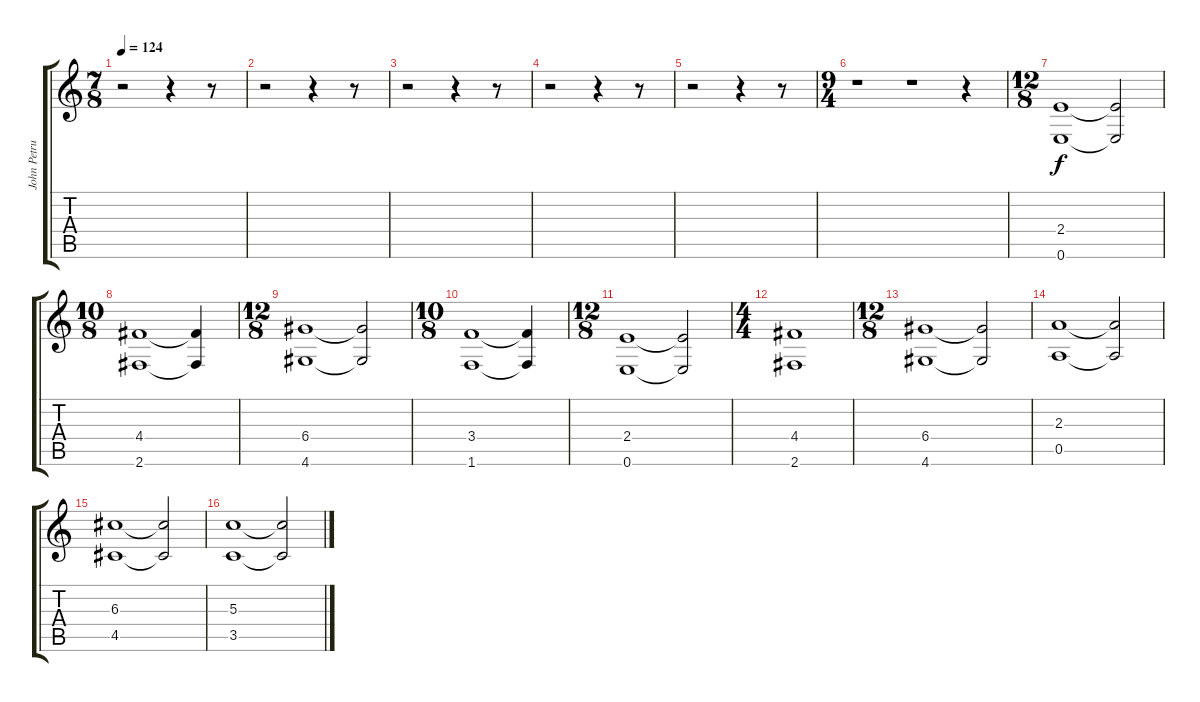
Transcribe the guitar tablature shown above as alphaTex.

\track ("John Petrucci Guitar 1" "John Petru") {instrument acousticguitarsteel}
\staff {score tabs}
\tuning (E4 B3 G3 D3 A2 E2) {hide}
\ts (7 8)
\tempo 124
\clef g2
\ks c
r.2{dy f} r.4 r.8 |
r.2 r.4 r.8 |
r.2 r.4 r.8 |
r.2 r.4 r.8 |
r.2 r.4 r.8 |
\ts (9 4)
r.1 r.1 r.4 |
\ts (12 8)
(2.4 0.6).1 (2.4{t} 0.6{t}).2 |
\ts (10 8)
(4.4 2.6).1 (4.4{t} 2.6{t}).4 |
\ts (12 8)
(6.4 4.6).1 (6.4{t} 4.6{t}).2 |
\ts (10 8)
(3.4 1.6).1 (3.4{t} 1.6{t}).4 |
\ts (12 8)
(2.4 0.6).1 (2.4{t} 0.6{t}).2 |
\ts (4 4)
(4.4 2.6).1 |
\ts (12 8)
(6.4 4.6).1 (6.4{t} 4.6{t}).2 |
(2.3 0.5).1 (2.3{t} 0.5{t}).2 |
(6.3 4.5).1 (6.3{t} 4.5{t}).2 |
(5.3 3.5).1 (5.3{t} 3.5{t}).2
